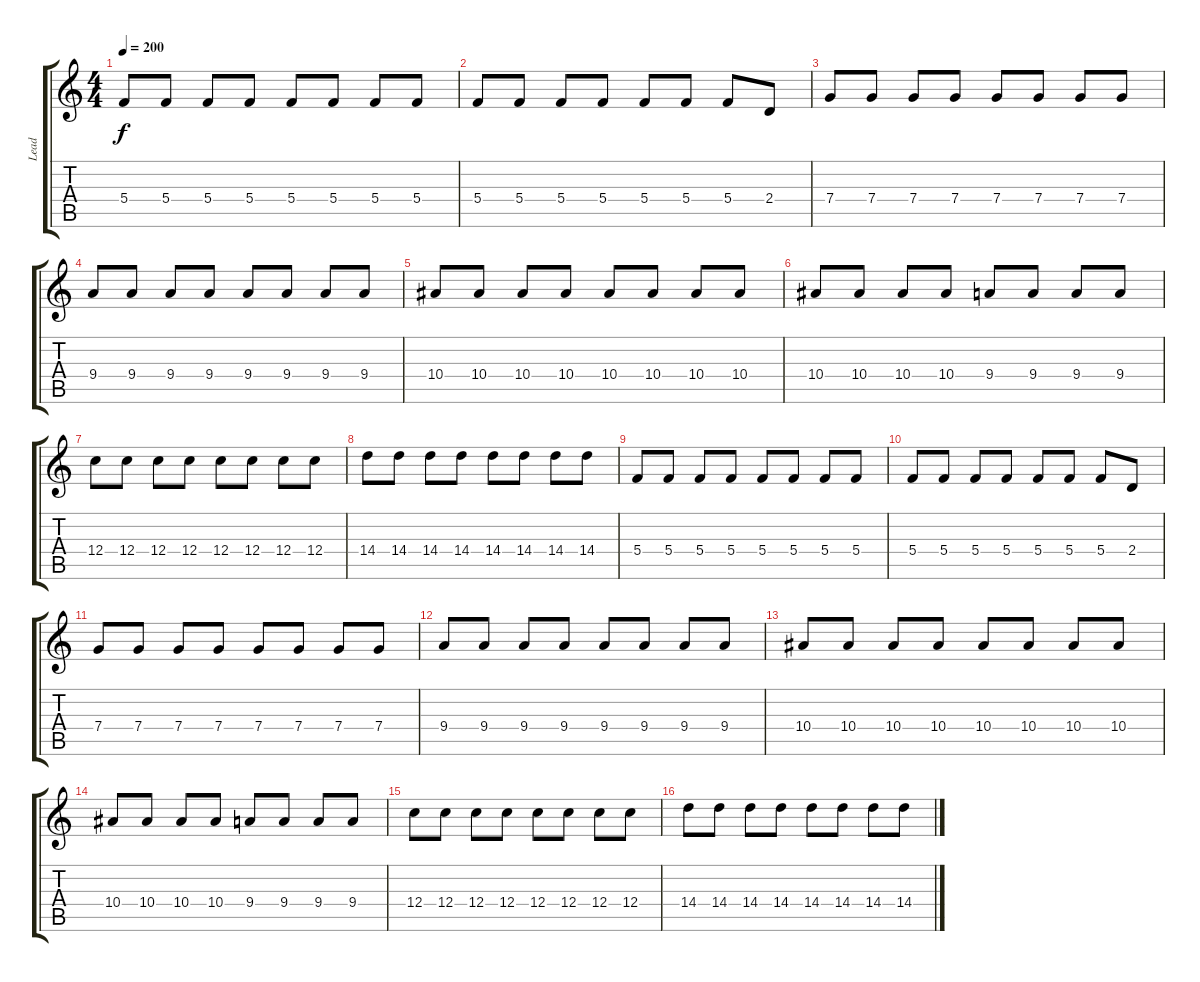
\track ("Lead" "Lead") {instrument distortionguitar}
\staff {score tabs}
\tuning (D4 A3 F3 C3 G2 D2) {hide}
\ts (4 4)
\tempo 200
\clef g2
\ks c
5.4.8{dy f} 5.4.8 5.4.8 5.4.8 5.4.8 5.4.8 5.4.8 5.4.8 |
5.4.8 5.4.8 5.4.8 5.4.8 5.4.8 5.4.8 5.4.8 2.4.8 |
7.4.8 7.4.8 7.4.8 7.4.8 7.4.8 7.4.8 7.4.8 7.4.8 |
9.4.8 9.4.8 9.4.8 9.4.8 9.4.8 9.4.8 9.4.8 9.4.8 |
10.4.8 10.4.8 10.4.8 10.4.8 10.4.8 10.4.8 10.4.8 10.4.8 |
10.4.8 10.4.8 10.4.8 10.4.8 9.4.8 9.4.8 9.4.8 9.4.8 |
12.4.8 12.4.8 12.4.8 12.4.8 12.4.8 12.4.8 12.4.8 12.4.8 |
14.4.8 14.4.8 14.4.8 14.4.8 14.4.8 14.4.8 14.4.8 14.4.8 |
5.4.8 5.4.8 5.4.8 5.4.8 5.4.8 5.4.8 5.4.8 5.4.8 |
5.4.8 5.4.8 5.4.8 5.4.8 5.4.8 5.4.8 5.4.8 2.4.8 |
7.4.8 7.4.8 7.4.8 7.4.8 7.4.8 7.4.8 7.4.8 7.4.8 |
9.4.8 9.4.8 9.4.8 9.4.8 9.4.8 9.4.8 9.4.8 9.4.8 |
10.4.8 10.4.8 10.4.8 10.4.8 10.4.8 10.4.8 10.4.8 10.4.8 |
10.4.8 10.4.8 10.4.8 10.4.8 9.4.8 9.4.8 9.4.8 9.4.8 |
12.4.8 12.4.8 12.4.8 12.4.8 12.4.8 12.4.8 12.4.8 12.4.8 |
14.4.8 14.4.8 14.4.8 14.4.8 14.4.8 14.4.8 14.4.8 14.4.8
